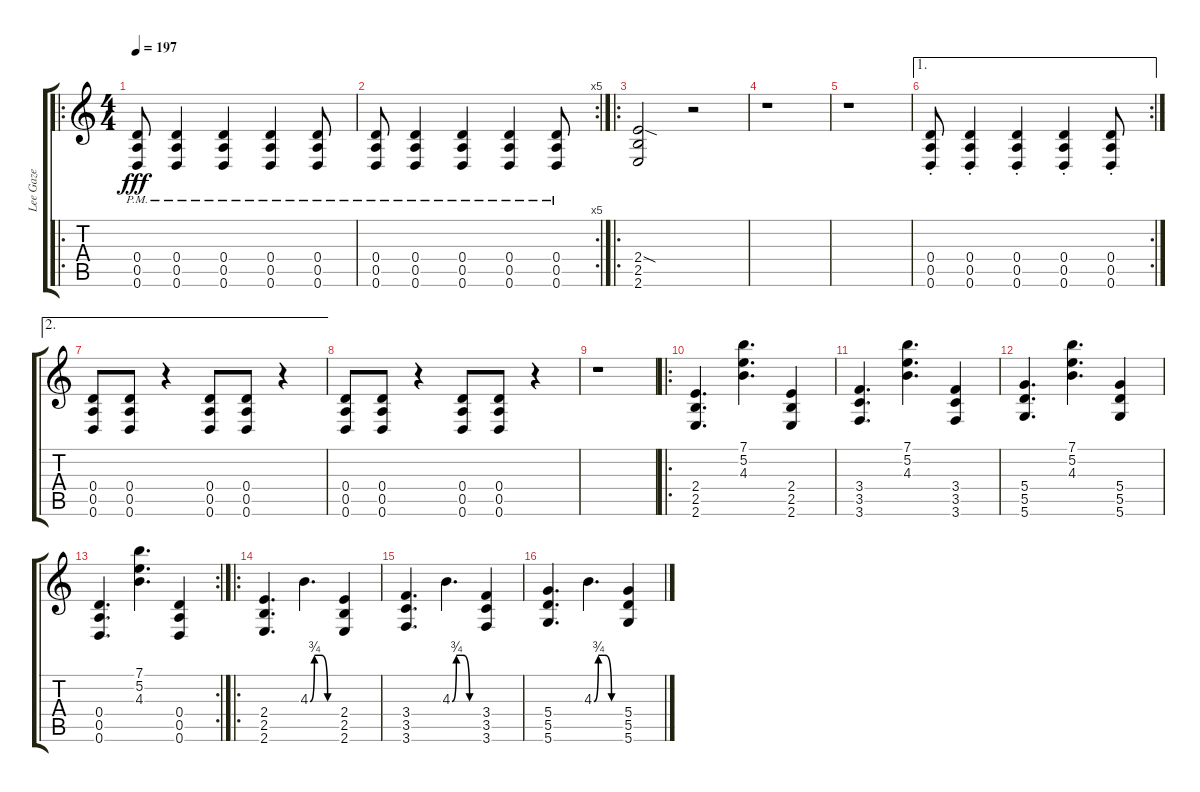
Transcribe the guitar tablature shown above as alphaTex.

\track ("Lee Gaze" "Lee Gaze") {instrument distortionguitar}
\staff {score tabs}
\tuning (E4 B3 G3 D3 A2 D2) {hide}
\ro
\ts (4 4)
\tempo 197
\clef g2
\ks c
(0.4{pm} 0.5{pm} 0.6{pm}).8{dy fff} (0.4{pm} 0.5{pm} 0.6{pm}).4 (0.4{pm} 0.5{pm} 0.6{pm}).4 (0.4{pm} 0.5{pm} 0.6{pm}).4 (0.4{pm} 0.5{pm} 0.6{pm}).8 |
\rc 5
(0.4{pm} 0.5{pm} 0.6{pm}).8 (0.4{pm} 0.5{pm} 0.6{pm}).4 (0.4{pm} 0.5{pm} 0.6{pm}).4 (0.4{pm} 0.5{pm} 0.6{pm}).4 (0.4{pm} 0.5{pm} 0.6{pm}).8 |
\ro
(2.4{sod} 2.5 2.6).2 r.2 |
r.1 |
r.1 |
\ae 1
\rc 2
(0.4{st} 0.5{st} 0.6{st}).8 (0.4{st} 0.5{st} 0.6{st}).4 (0.4{st} 0.5{st} 0.6{st}).4 (0.4{st} 0.5{st} 0.6{st}).4 (0.4{st} 0.5{st} 0.6{st}).8 |
\ae 2
(0.4 0.5 0.6).8 (0.4 0.5 0.6).8 r.4 (0.4 0.5 0.6).8 (0.4 0.5 0.6).8 r.4 |
(0.4 0.5 0.6).8 (0.4 0.5 0.6).8 r.4 (0.4 0.5 0.6).8 (0.4 0.5 0.6).8 r.4 |
r.1 |
\ro
(2.4 2.5 2.6).4{d} (7.1 5.2 4.3).4{d} (2.4 2.5 2.6).4 |
(3.4 3.5 3.6).4{d} (7.1 5.2 4.3).4{d} (3.4 3.5 3.6).4 |
(5.4 5.5 5.6).4{d} (7.1 5.2 4.3).4{d} (5.4 5.5 5.6).4 |
\rc 2
(0.4 0.5 0.6).4{d} (7.1 5.2 4.3).4{d} (0.4 0.5 0.6).4 |
\ro
(2.4 2.5 2.6).4{d} 4.3{be (custom 0 0 10 3 25 3 40 0 60 0)}.4{d} (2.4 2.5 2.6).4 |
(3.4 3.5 3.6).4{d} 4.3{be (custom 0 0 10 3 25 3 40 0 60 0)}.4{d} (3.4 3.5 3.6).4 |
(5.4 5.5 5.6).4{d} 4.3{be (custom 0 0 10 3 25 3 40 0 60 0)}.4{d} (5.4 5.5 5.6).4
